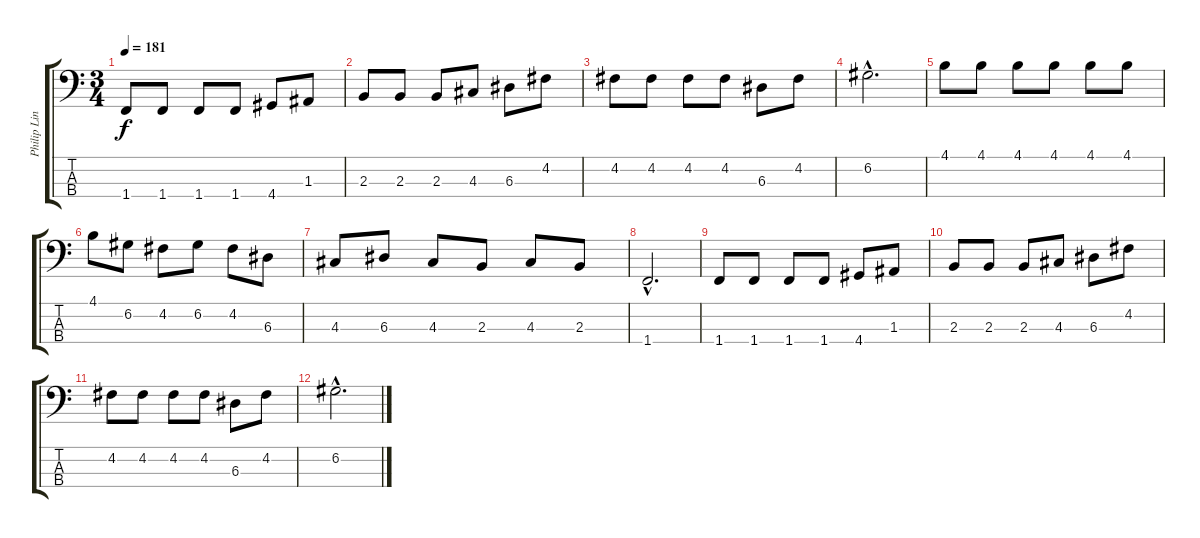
\track ("Philip Linnot" "Philip Lin") {instrument electricbasspick}
\staff {score tabs}
\tuning (G2 D2 A1 E1) {hide}
\ts (3 4)
\tempo 181
\clef f4
\ks c
1.4.8{dy f} 1.4.8 1.4.8 1.4.8 4.4.8 1.3.8 |
2.3.8 2.3.8 2.3.8 4.3.8 6.3.8 4.2.8 |
4.2.8 4.2.8 4.2.8 4.2.8 6.3.8 4.2.8 |
6.2{hac}.2{d} |
4.1.8 4.1.8 4.1.8 4.1.8 4.1.8 4.1.8 |
4.1.8 6.2.8 4.2.8 6.2.8 4.2.8 6.3.8 |
4.3.8 6.3.8 4.3.8 2.3.8 4.3.8 2.3.8 |
1.4{hac}.2{d} |
1.4.8 1.4.8 1.4.8 1.4.8 4.4.8 1.3.8 |
2.3.8 2.3.8 2.3.8 4.3.8 6.3.8 4.2.8 |
4.2.8 4.2.8 4.2.8 4.2.8 6.3.8 4.2.8 |
6.2{hac}.2{d}
